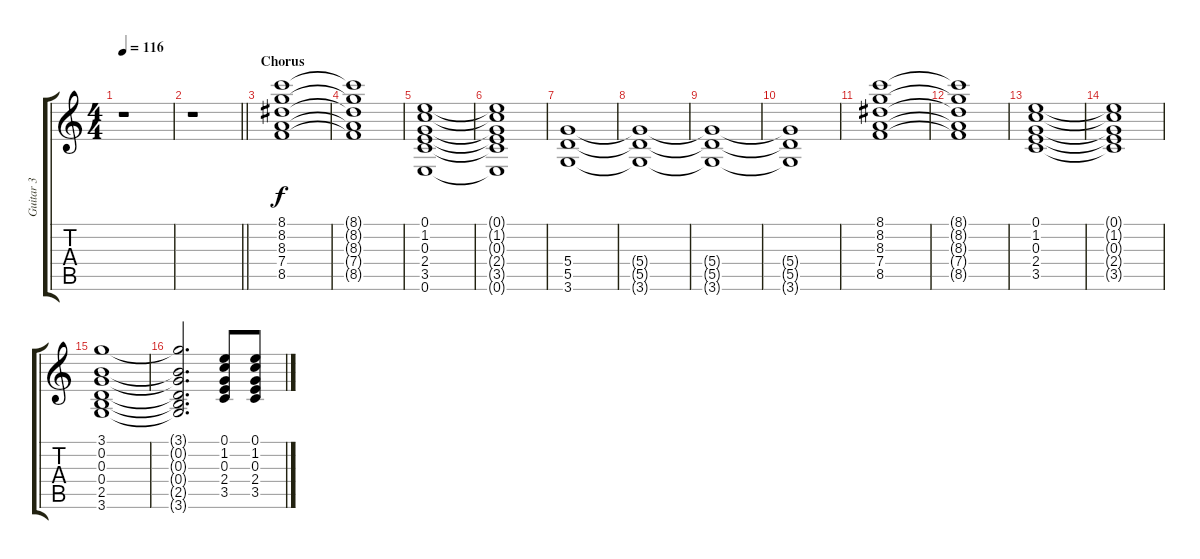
\track ("Guitar 3" "Guitar 3") {instrument electricguitarclean}
\staff {score tabs}
\tuning (E4 B3 G3 D3 A2 E2) {hide}
\ts (4 4)
\tempo 116
\clef g2
\ks c
r.1{dy f} |
\barLineRight lightlight
r.1 |
\section ("" "Chorus")
(8.1 8.2 8.3 7.4 8.5).1 |
(8.1{t} 8.2{t} 8.3{t} 7.4{t} 8.5{t}).1 |
(0.1 1.2 0.3 2.4 3.5 0.6).1 |
(0.1{t} 1.2{t} 0.3{t} 2.4{t} 3.5{t} 0.6{t}).1 |
(5.4 5.5 3.6).1 |
(5.4{t} 5.5{t} 3.6{t}).1 |
(5.4{t} 5.5{t} 3.6{t}).1 |
(5.4{t} 5.5{t} 3.6{t}).1 |
(8.1 8.2 8.3 7.4 8.5).1 |
(8.1{t} 8.2{t} 8.3{t} 7.4{t} 8.5{t}).1 |
(0.1 1.2 0.3 2.4 3.5).1 |
(0.1{t} 1.2{t} 0.3{t} 2.4{t} 3.5{t}).1 |
(3.1 0.2 0.3 0.4 2.5 3.6).1 |
(3.1{t} 0.2{t} 0.3{t} 0.4{t} 2.5{t} 3.6{t}).2{d} (0.1 1.2 0.3 2.4 3.5).8 (0.1 1.2 0.3 2.4 3.5).8
